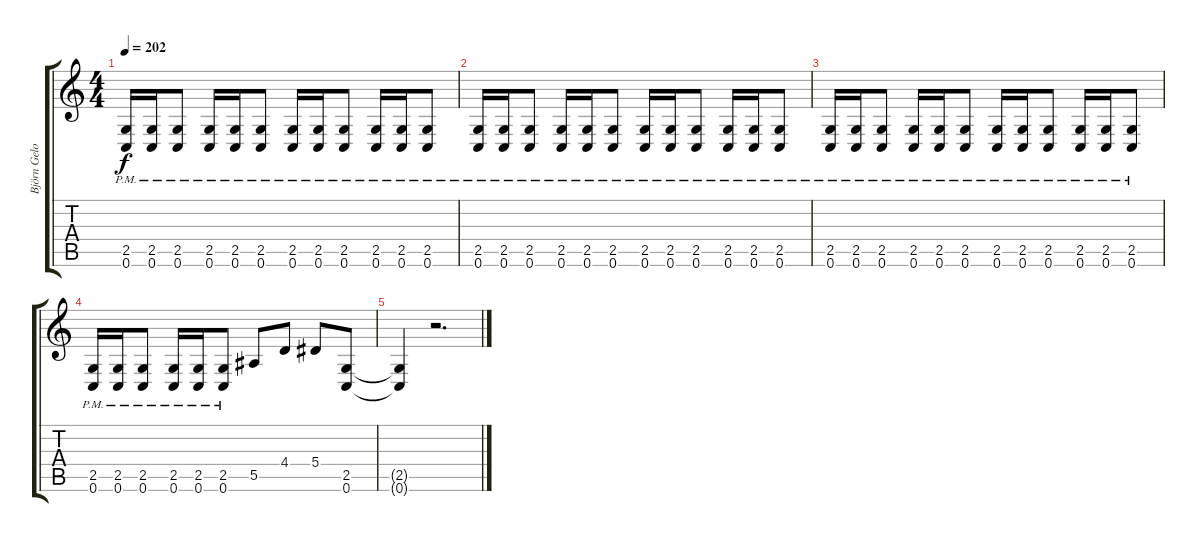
\track ("Björn Gelotte" "Björn Gelo") {instrument distortionguitar}
\staff {score tabs}
\tuning (C4 G3 Eb3 Bb2 F2 C2) {hide}
\ts (4 4)
\tempo 202
\clef g2
\ks c
(2.5{pm} 0.6{pm}).16{dy f} (2.5{pm} 0.6{pm}).16 (2.5{pm} 0.6{pm}).8 (2.5{pm} 0.6{pm}).16 (2.5{pm} 0.6{pm}).16 (2.5{pm} 0.6{pm}).8 (2.5{pm} 0.6{pm}).16 (2.5{pm} 0.6{pm}).16 (2.5{pm} 0.6{pm}).8 (2.5{pm} 0.6{pm}).16 (2.5{pm} 0.6{pm}).16 (2.5{pm} 0.6{pm}).8 |
(2.5{pm} 0.6{pm}).16 (2.5{pm} 0.6{pm}).16 (2.5{pm} 0.6{pm}).8 (2.5{pm} 0.6{pm}).16 (2.5{pm} 0.6{pm}).16 (2.5{pm} 0.6{pm}).8 (2.5{pm} 0.6{pm}).16 (2.5{pm} 0.6{pm}).16 (2.5{pm} 0.6{pm}).8 (2.5{pm} 0.6{pm}).16 (2.5{pm} 0.6{pm}).16 (2.5{pm} 0.6{pm}).8 |
(2.5{pm} 0.6{pm}).16 (2.5{pm} 0.6{pm}).16 (2.5{pm} 0.6{pm}).8 (2.5{pm} 0.6{pm}).16 (2.5{pm} 0.6{pm}).16 (2.5{pm} 0.6{pm}).8 (2.5{pm} 0.6{pm}).16 (2.5{pm} 0.6{pm}).16 (2.5{pm} 0.6{pm}).8 (2.5{pm} 0.6{pm}).16 (2.5{pm} 0.6{pm}).16 (2.5{pm} 0.6{pm}).8 |
(2.5{pm} 0.6{pm}).16 (2.5{pm} 0.6{pm}).16 (2.5{pm} 0.6{pm}).8 (2.5{pm} 0.6{pm}).16 (2.5{pm} 0.6{pm}).16 (2.5{pm} 0.6{pm}).8 5.5.8 4.4.8 5.4.8 (2.5 0.6).8 |
(2.5{t} 0.6{t}).4 r.2{d}
